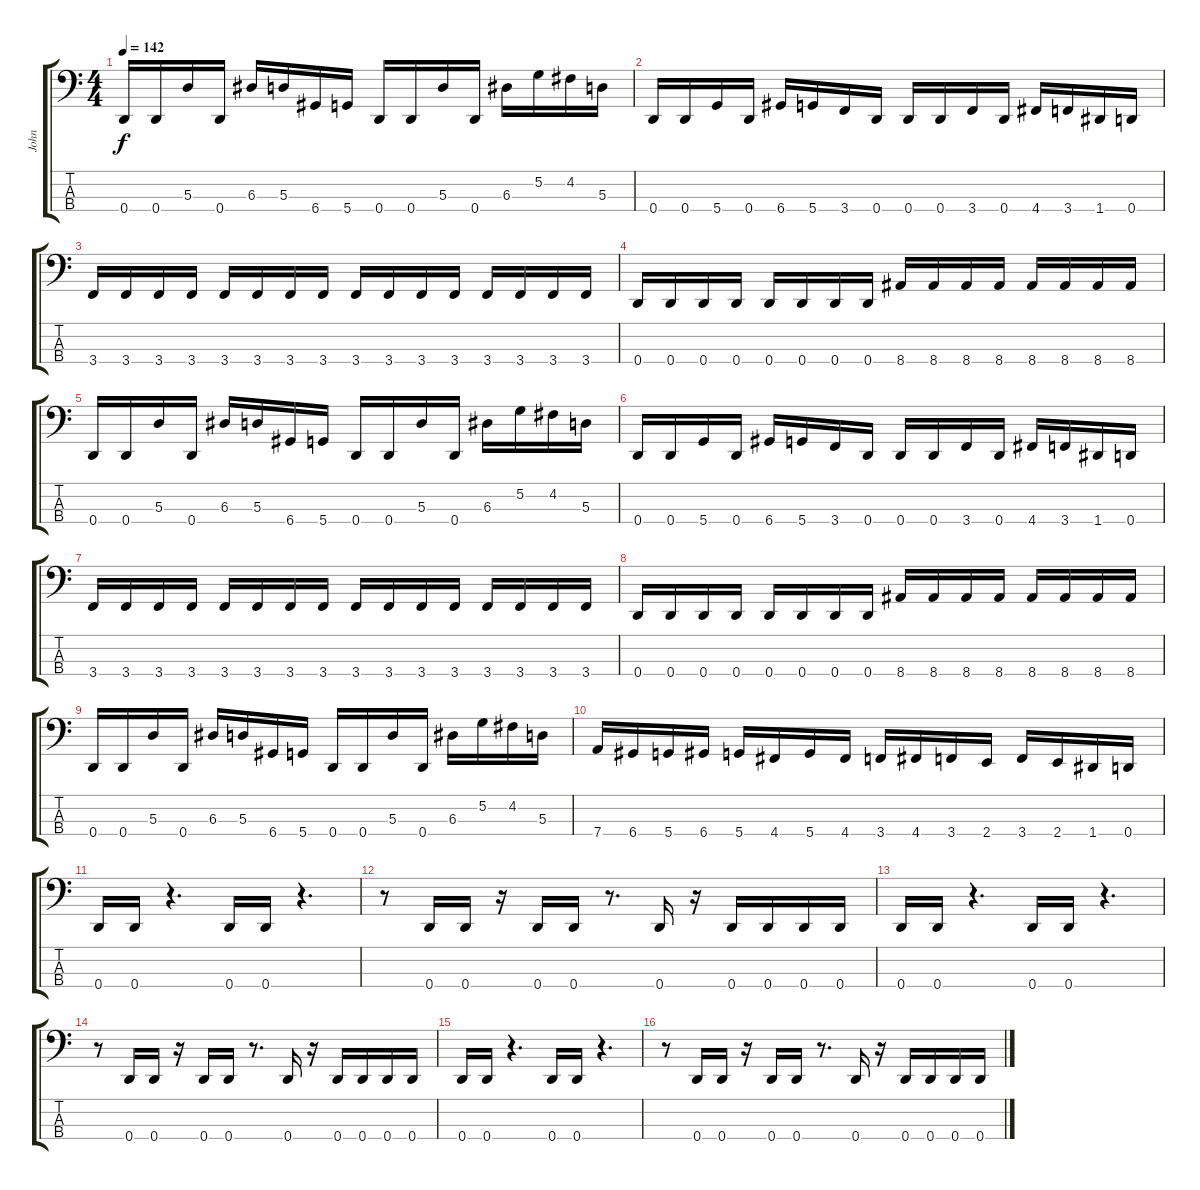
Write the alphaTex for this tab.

\track ("John" "John") {instrument electricbasspick}
\staff {score tabs}
\tuning (G2 D2 A1 D1) {hide}
\ts (4 4)
\tempo 142
\clef f4
\ks c
0.4.16{dy f} 0.4.16 5.3.16 0.4.16 6.3.16 5.3.16 6.4.16 5.4.16 0.4.16 0.4.16 5.3.16 0.4.16 6.3.16 5.2.16 4.2.16 5.3.16 |
0.4.16 0.4.16 5.4.16 0.4.16 6.4.16 5.4.16 3.4.16 0.4.16 0.4.16 0.4.16 3.4.16 0.4.16 4.4.16 3.4.16 1.4.16 0.4.16 |
3.4.16 3.4.16 3.4.16 3.4.16 3.4.16 3.4.16 3.4.16 3.4.16 3.4.16 3.4.16 3.4.16 3.4.16 3.4.16 3.4.16 3.4.16 3.4.16 |
0.4.16 0.4.16 0.4.16 0.4.16 0.4.16 0.4.16 0.4.16 0.4.16 8.4.16 8.4.16 8.4.16 8.4.16 8.4.16 8.4.16 8.4.16 8.4.16 |
0.4.16 0.4.16 5.3.16 0.4.16 6.3.16 5.3.16 6.4.16 5.4.16 0.4.16 0.4.16 5.3.16 0.4.16 6.3.16 5.2.16 4.2.16 5.3.16 |
0.4.16 0.4.16 5.4.16 0.4.16 6.4.16 5.4.16 3.4.16 0.4.16 0.4.16 0.4.16 3.4.16 0.4.16 4.4.16 3.4.16 1.4.16 0.4.16 |
3.4.16 3.4.16 3.4.16 3.4.16 3.4.16 3.4.16 3.4.16 3.4.16 3.4.16 3.4.16 3.4.16 3.4.16 3.4.16 3.4.16 3.4.16 3.4.16 |
0.4.16 0.4.16 0.4.16 0.4.16 0.4.16 0.4.16 0.4.16 0.4.16 8.4.16 8.4.16 8.4.16 8.4.16 8.4.16 8.4.16 8.4.16 8.4.16 |
0.4.16 0.4.16 5.3.16 0.4.16 6.3.16 5.3.16 6.4.16 5.4.16 0.4.16 0.4.16 5.3.16 0.4.16 6.3.16 5.2.16 4.2.16 5.3.16 |
7.4.16 6.4.16 5.4.16 6.4.16 5.4.16 4.4.16 5.4.16 4.4.16 3.4.16 4.4.16 3.4.16 2.4.16 3.4.16 2.4.16 1.4.16 0.4.16 |
0.4.16 0.4.16 r.4{d} 0.4.16 0.4.16 r.4{d} |
r.8 0.4.16 0.4.16 r.16 0.4.16 0.4.16 r.8{d} 0.4.16 r.16 0.4.16 0.4.16 0.4.16 0.4.16 |
0.4.16 0.4.16 r.4{d} 0.4.16 0.4.16 r.4{d} |
r.8 0.4.16 0.4.16 r.16 0.4.16 0.4.16 r.8{d} 0.4.16 r.16 0.4.16 0.4.16 0.4.16 0.4.16 |
0.4.16 0.4.16 r.4{d} 0.4.16 0.4.16 r.4{d} |
r.8 0.4.16 0.4.16 r.16 0.4.16 0.4.16 r.8{d} 0.4.16 r.16 0.4.16 0.4.16 0.4.16 0.4.16
